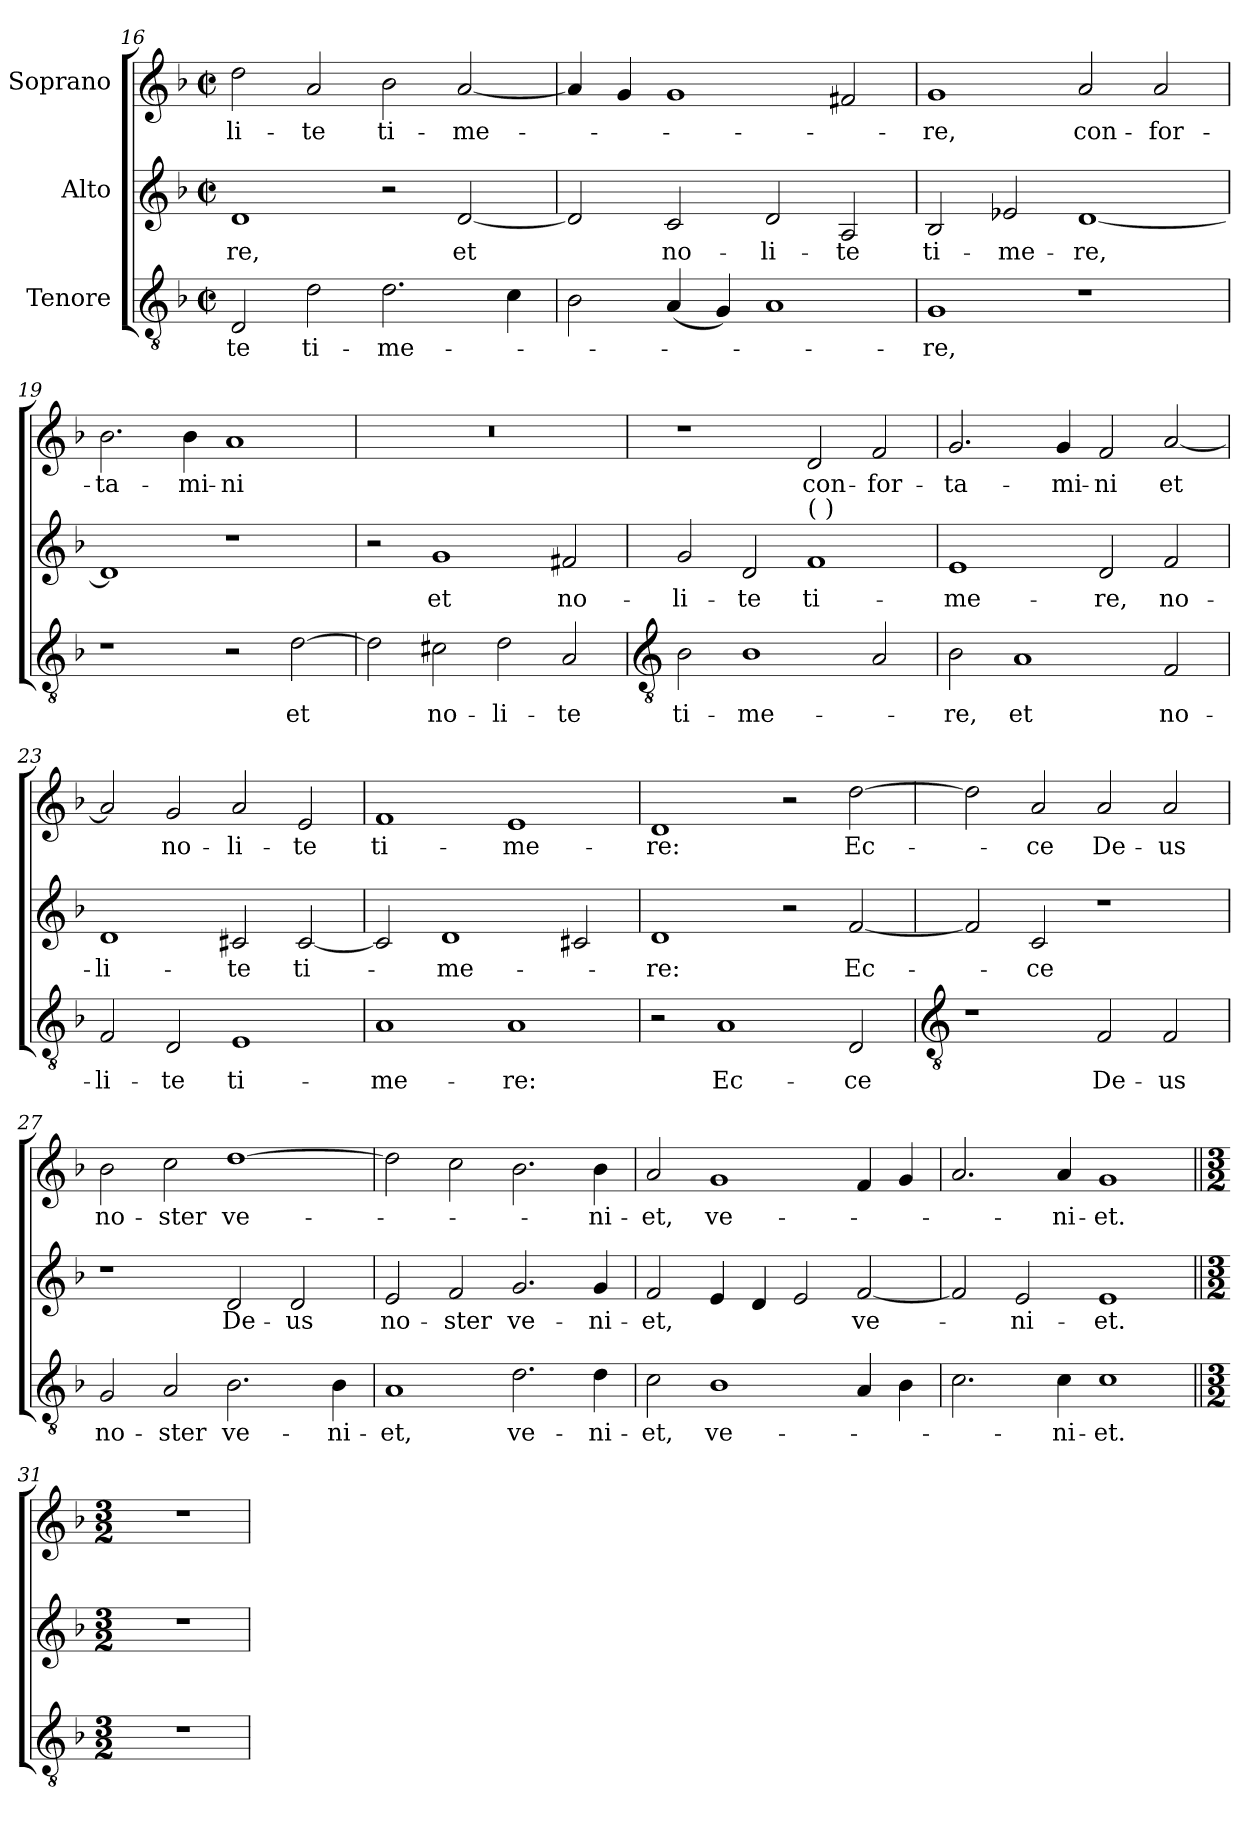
**kern	**text	**kern	**text	**kern	**text
*part3	*part3	*part2	*part2	*part1	*part1
*staff3	*staff3	*staff2	*staff2	*staff1	*staff1
*I"Tenore	*	*I"Alto	*	*I"Soprano	*
!!LO:LB:g=z
*clefGv2	*	*clefG2	*	*clefG2	*
*k[b-]	*	*k[b-]	*	*k[b-]	*
*F:	*	*F:	*	*F:	*
*M4/2	*	*M4/2	*	*M4/2	*
*met(c|)	*	*met(c|)	*	*met(c|)	*
=16	=16	=16	=16	=16	=16
!	!LO:LY:b	!	!LO:LY:b	!	!LO:LY:b
2D	-te	1d	-re,	2dd	-li-
!	!LO:LY:b	!	!	!	!LO:LY:b
2d	ti-	.	.	2a	-te
!	!LO:LY:b	!	!	!	!LO:LY:b
2.d	-me-	2r	.	2b-	ti-
!	!	!	!LO:LY:b	!	!LO:LY:b
.	.	[2d	et	[2a	-me-
4c	.	.	.	.	.
=17	=17	=17	=17	=17	=17
2B-	.	2d]	.	4a]	.
.	.	.	.	4g	.
!	!	!	!LO:LY:b	!	!
(<4A	.	2c	no-	1g	.
4G)	.	.	.	.	.
!	!	!	!LO:LY:b	!	!
1A	.	2d	-li-	.	.
!	!	!	!LO:LY:b	!	!
.	.	2A	-te	2f#X	.
=18	=18	=18	=18	=18	=18
!	!LO:LY:b	!	!LO:LY:b	!	!LO:LY:b
1G	-re,	2B-	ti-	1g	-re,
!	!	!	!LO:LY:b	!	!
.	.	2e-X	-me-	.	.
!	!	!	!LO:LY:b	!	!LO:LY:b
1r	.	[1d	-re,	2a	con-
!	!	!	!	!	!LO:LY:b
.	.	.	.	2a	-for-
=19	=19	=19	=19	=19	=19
!	!	!	!	!	!LO:LY:b
1r	.	1d]	.	2.b-	-ta-
!	!	!	!	!	!LO:LY:b
.	.	.	.	4b-	-mi-
!	!	!	!	!	!LO:LY:b
2r	.	1r	.	1a	-ni
!	!LO:LY:b	!	!	!	!
[2d	et	.	.	.	.
=20	=20	=20	=20	=20	=20
2d]	.	2r	.	0r	.
!	!LO:LY:b	!	!LO:LY:b	!	!
2c#X	no-	1g	et	.	.
!	!LO:LY:b	!	!	!	!
2d	-li-	.	.	.	.
!	!LO:LY:b	!	!LO:LY:b	!	!
2A	-te	2f#X	no-	.	.
!!LO:LB:g=z
=21	=21	=21	=21	=21	=21
*clefGv2	*	*	*	*	*
!	!LO:LY:b	!	!LO:LY:b	!	!
2B-	ti-	2g	-li-	1r	.
!	!LO:LY:b	!	!LO:LY:b	!	!
1B-	-me-	2d	-te	.	.
!	!	!LO:TX:a:t=(  )	!	!	!
!	!	!	!LO:LY:b	!	!LO:LY:b
.	.	1f	ti-	2d	con-
!	!	!	!	!	!LO:LY:b
2A	.	.	.	2f	-for-
=22	=22	=22	=22	=22	=22
!	!LO:LY:b	!	!LO:LY:b	!	!LO:LY:b
2B-	-re,	1e	-me-	2.g	-ta-
!	!LO:LY:b	!	!	!	!
1A	et	.	.	.	.
!	!	!	!	!	!LO:LY:b
.	.	.	.	4g	-mi-
!	!	!	!LO:LY:b	!	!LO:LY:b
.	.	2d	-re,	2f	-ni
!	!LO:LY:b	!	!LO:LY:b	!	!LO:LY:b
2F	no-	2f	no-	[2a	et
=23	=23	=23	=23	=23	=23
!	!LO:LY:b	!	!LO:LY:b	!	!
2F	-li-	1d	-li-	2a]	.
!	!LO:LY:b	!	!	!	!LO:LY:b
2D	-te	.	.	2g	no-
!	!LO:LY:b	!	!LO:LY:b	!	!LO:LY:b
1E	ti-	2c#X	-te	2a	-li-
!	!	!	!LO:LY:b	!	!LO:LY:b
.	.	[2c#	ti-	2e	-te
=24	=24	=24	=24	=24	=24
!	!LO:LY:b	!	!	!	!LO:LY:b
1A	-me-	2c#]	.	1f	ti-
!	!	!	!LO:LY:b	!	!
.	.	1d	-me-	.	.
!	!LO:LY:b	!	!	!	!LO:LY:b
1A	-re:	.	.	1e	-me-
.	.	2c#	.	.	.
=25	=25	=25	=25	=25	=25
!	!	!	!LO:LY:b	!	!LO:LY:b
2r	.	1d	-re:	1d	-re:
!	!LO:LY:b	!	!	!	!
1A	Ec-	.	.	.	.
.	.	2r	.	2r	.
!	!LO:LY:b	!	!LO:LY:b	!	!LO:LY:b
2D	-ce	[2f	Ec-	[2dd	Ec-
!!LO:LB:g=z
=26	=26	=26	=26	=26	=26
*clefGv2	*	*	*	*	*
1r	.	2f]	.	2dd]	.
!	!	!	!LO:LY:b	!	!LO:LY:b
.	.	2c	-ce	2a	-ce
!	!LO:LY:b	!	!	!	!LO:LY:b
2F	De-	1r	.	2a	De-
!	!LO:LY:b	!	!	!	!LO:LY:b
2F	-us	.	.	2a	-us
=27	=27	=27	=27	=27	=27
!	!LO:LY:b	!	!	!	!LO:LY:b
2G	no-	1r	.	2b-	no-
!	!LO:LY:b	!	!	!	!LO:LY:b
2A	-ster	.	.	2cc	-ster
!	!LO:LY:b	!	!LO:LY:b	!	!LO:LY:b
2.B-	ve-	2d	De-	[1dd	ve-
!	!	!	!LO:LY:b	!	!
.	.	2d	-us	.	.
!	!LO:LY:b	!	!	!	!
4B-	-ni-	.	.	.	.
=28	=28	=28	=28	=28	=28
!	!LO:LY:b	!	!LO:LY:b	!	!
1A	-et,	2e	no-	2dd]	.
!	!	!	!LO:LY:b	!	!
.	.	2f	-ster	2cc	.
!	!LO:LY:b	!	!LO:LY:b	!	!
2.d	ve-	2.g	ve-	2.b-	.
!	!LO:LY:b	!	!LO:LY:b	!	!LO:LY:b
4d	-ni-	4g	-ni-	4b-	-ni-
=29	=29	=29	=29	=29	=29
!	!LO:LY:b	!	!LO:LY:b	!	!LO:LY:b
2c	-et,	2f	-et,	2a	-et,
!	!LO:LY:b	!	!	!	!LO:LY:b
1B-	ve-	4e	.	1g	ve-
.	.	4d	.	.	.
.	.	2e	.	.	.
!	!	!	!LO:LY:b	!	!
4A	.	[2f	ve-	4f	.
4B-	.	.	.	4g	.
=30	=30	=30	=30	=30	=30
2.c	.	2f]	.	2.a	.
!	!	!	!LO:LY:b	!	!
.	.	2e	-ni-	.	.
!	!LO:LY:b	!	!	!	!LO:LY:b
4c	-ni-	.	.	4a	-ni-
!	!LO:LY:b	!	!LO:LY:b	!	!LO:LY:b
1c	-et.	1e	-et.	1g	-et.
=31||	=31||	=31||	=31||	=31||	=31||
*M3/2	*	*M3/2	*	*M3/2	*
1.r	.	1.r	.	1.r	.
=	=	=	=	=	=
*-	*-	*-	*-	*-	*-
